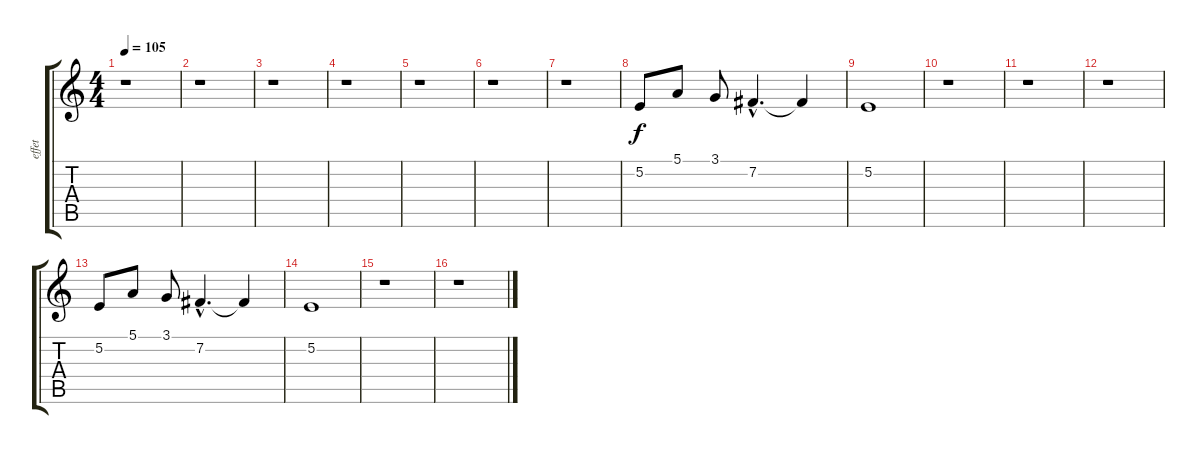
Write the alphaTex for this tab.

\track ("effet" "effet") {instrument oboe}
\staff {score tabs}
\tuning (E4 B3 G3 D3 A2 E2) {hide}
\ts (4 4)
\tempo 105
\clef g2
\ks c
r.1{dy f instrument oboe} |
r.1 |
r.1 |
r.1 |
r.1 |
r.1 |
r.1 |
5.2.8 5.1.8 3.1.8 7.2{hac}.4{d} 7.2{t}.4 |
5.2.1 |
r.1 |
r.1 |
r.1 |
5.2.8 5.1.8 3.1.8 7.2{hac}.4{d} 7.2{t}.4 |
5.2.1 |
r.1 |
r.1
